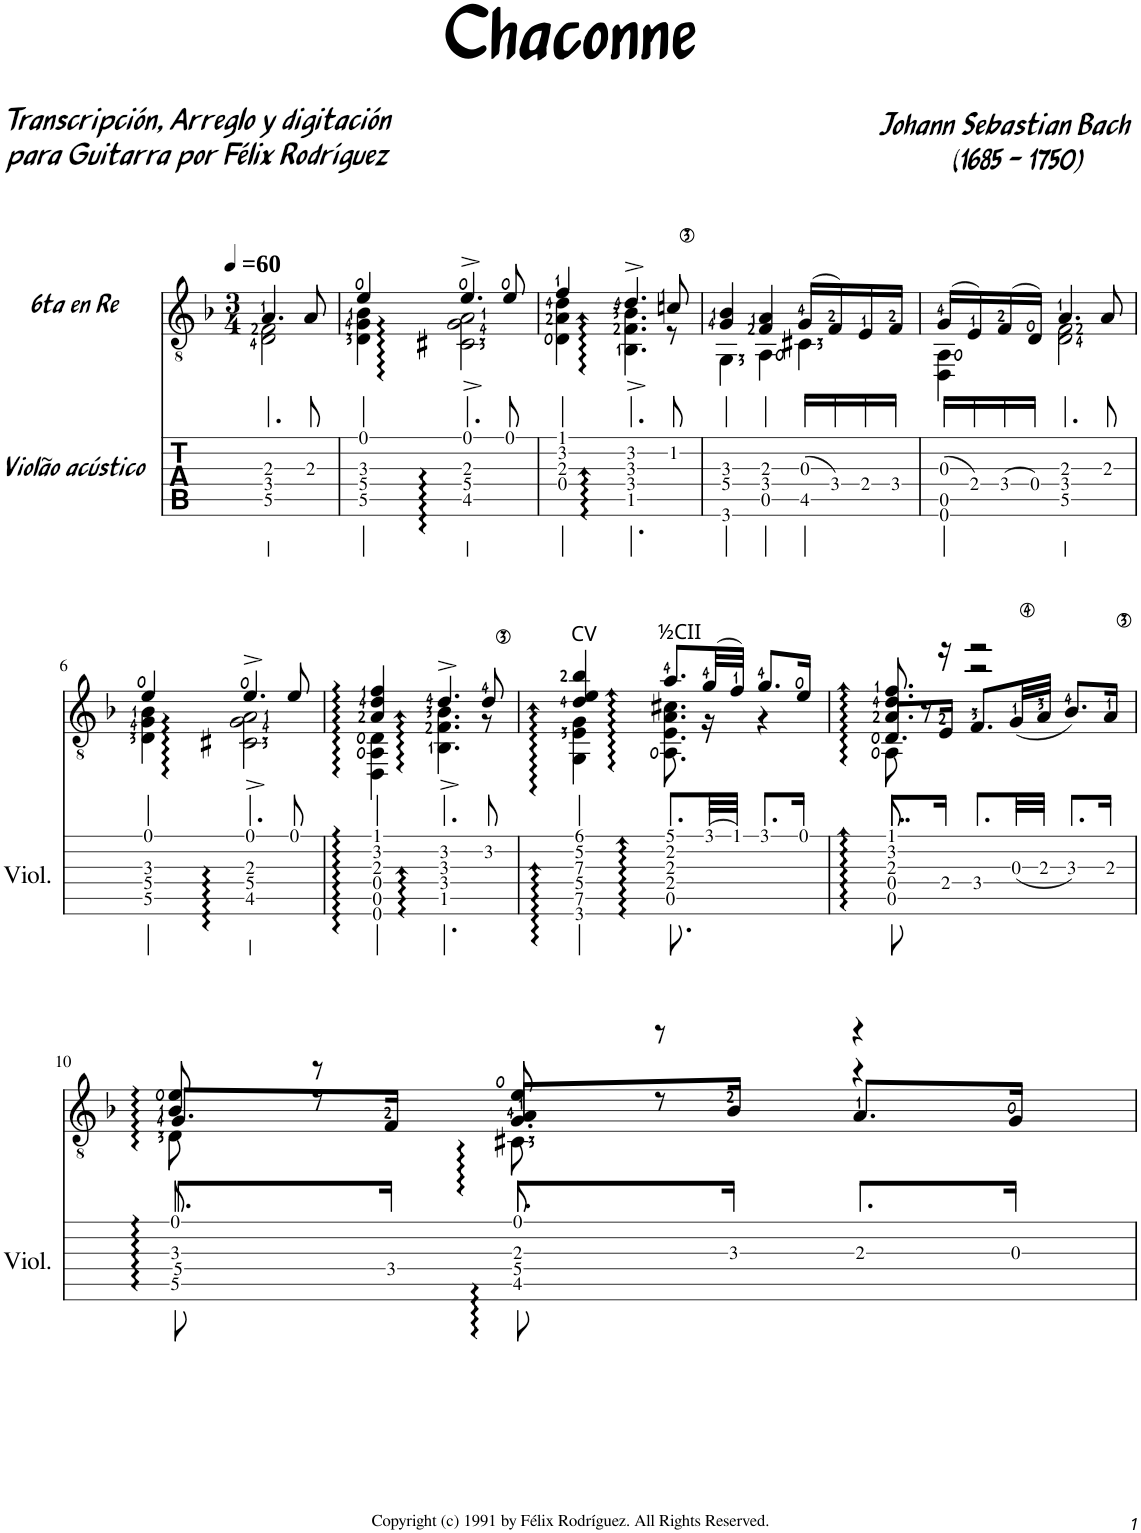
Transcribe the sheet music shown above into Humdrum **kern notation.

**kern	**kern
*part2	*part1
*staff2	*staff1
*I"Violão acústico	*I"6ta en Re
*I'Viol.	*
*stria6	*
*	*clefGv2
*k[b-]	*k[b-]
*M3/4	*M3/4
*MM60	*MM60
=1	=1
*^	*^
4.A/	2D\ 2F\	4.A/	2D\ 2F\
8A/	.	8A/	.
=2	=2	=2	=2
4e/	4D\ 4G\ 4B-\	4e/	4D\ 4G\ 4B-\
4.e^/	2C#X\ 2G\ 2A\	4.e^/	2C#X\ 2G\ 2A\
8e/	.	8e/	.
=3	=3	=3	=3
4f/	4D\ 4A\ 4d\	4f/	4D\ 4A\ 4d\
4.d^/	4.BB-\ 4.F\ 4.B-\	4.d^/	4.BB-\ 4.F\ 4.B-\
8cn/	8r	8cn/	8r
=4	=4	=4	=4
4G/ 4B-/	4GG\	4G/ 4B-/	4GG\
4F/ 4A/	4AA\	4F/ 4A/	4AA\
(16G/LL	4C#X\	(16G/LL	4C#X\
16F/)	.	16F/)	.
16E/	.	16E/	.
16F/JJ	.	16F/JJ	.
=5	=5	=5	=5
(16G/LL	4DD\ 4AA\	(16G/LL	4DD\ 4AA\
16E/)	.	16E/)	.
(16F/	.	(16F/	.
16D/JJ)	.	16D/JJ)	.
4.A/	2D\ 2F\	4.A/	2D\ 2F\
8A/	.	8A/	.
!!LO:LB:g=z	!!
=6	=6	=6	=6
4e/	4D\ 4G\ 4B-\	4e/	4D\ 4G\ 4B-\
4.e^/	2C#X\ 2G\ 2A\	4.e^/	2C#X\ 2G\ 2A\
8e/	.	8e/	.
=7	=7	=7	=7
4A/ 4d/ 4f/	4DD\ 4AA\ 4D\	4A/ 4d/ 4f/	4DD\ 4AA\ 4D\
4.d^/	4.BB-\ 4.F\ 4.B-\	4.d^/	4.BB-\ 4.F\ 4.B-\
8d/	8r	8d/	8r
=8	=8	=8	=8
!	!	!LO:TX:a:t=CV	!
4d/ 4e/ 4b-/	4GG\ 4E\ 4G\	4d/ 4e/ 4b-/	4GG\ 4E\ 4G\
!	!	!LO:TX:a:t=½CII	!
8.a/L	8.AA\ 8.E\ 8.A\ 8.c#X\	8.a/L	8.AA\ 8.E\ 8.A\ 8.c#X\
(32g/LL	16r	(32g/LL	16r
32f/JJJ)	.	32f/JJJ)	.
8.g/L	4r	8.g/L	4r
16e/Jk	.	16e/Jk	.
=9	=9	=9	=9
*	*^	*	*^
8.A/ 8.d/ 8.f/	8AA\	8.D/L	8.A/ 8.d/ 8.f/	8AA\	8.D/L
.	8r	.	.	8r	.
16r	.	16E/Jk	16r	.	16E/Jk
2r	2r	8.F/L	2r	2r	8.F/L
.	.	(32G/LL	.	.	(32G/LL
.	.	32A/JJJ	.	.	32A/JJJ
.	.	8.B-/L)	.	.	8.B-/L)
.	.	16A/Jk	.	.	16A/Jk
!!LO:LB:g=z	!!	!!
=10	=10	=10	=10	=10	=10
8B-/ 8e/	8D\	8.G/L	8B-/ 8e/	8D\	8.G/L
8r	8r	.	8r	8r	.
.	.	16F/Jk	.	.	16F/Jk
8A/ 8e/	8C#X\	8.G/L	8A/ 8e/	8C#X\	8.G/L
8r	8r	.	8r	8r	.
.	.	16B-/Jk	.	.	16B-/Jk
4r	4r	8.A/L	4r	4r	8.A/L
.	.	16G/Jk	.	.	16G/Jk
*v	*v	*v	*	*	*
*	*v	*v	*v
=	=
*-	*-
